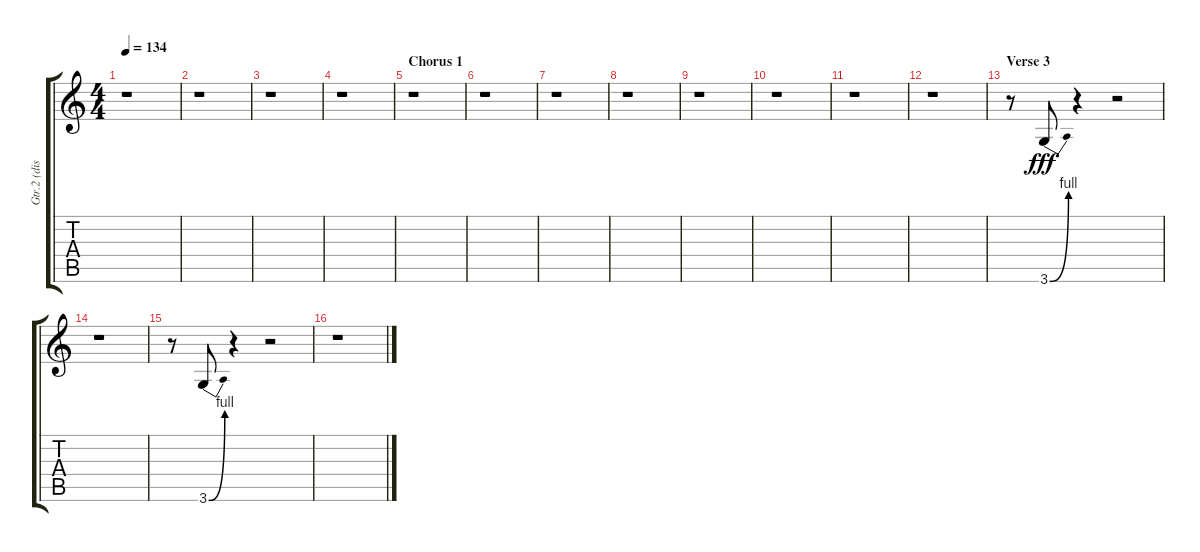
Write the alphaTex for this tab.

\track ("Gtr.2 (disto.)" "Gtr.2 (dis") {instrument overdrivenguitar}
\staff {score tabs}
\tuning (E4 B3 G3 D3 A2 E2) {hide}
\ts (4 4)
\tempo 134
\clef g2
\ks c
r.1{dy fff} |
r.1 |
r.1 |
r.1 |
\section ("" "Chorus 1")
r.1 |
r.1 |
r.1 |
r.1 |
r.1 |
r.1 |
r.1 |
r.1 |
\section ("" "Verse 3")
r.8 3.6{be (bend 0 0 60 4)}.8 r.4 r.2 |
r.1 |
r.8 3.6{be (bend 0 0 60 4)}.8 r.4 r.2 |
r.1
